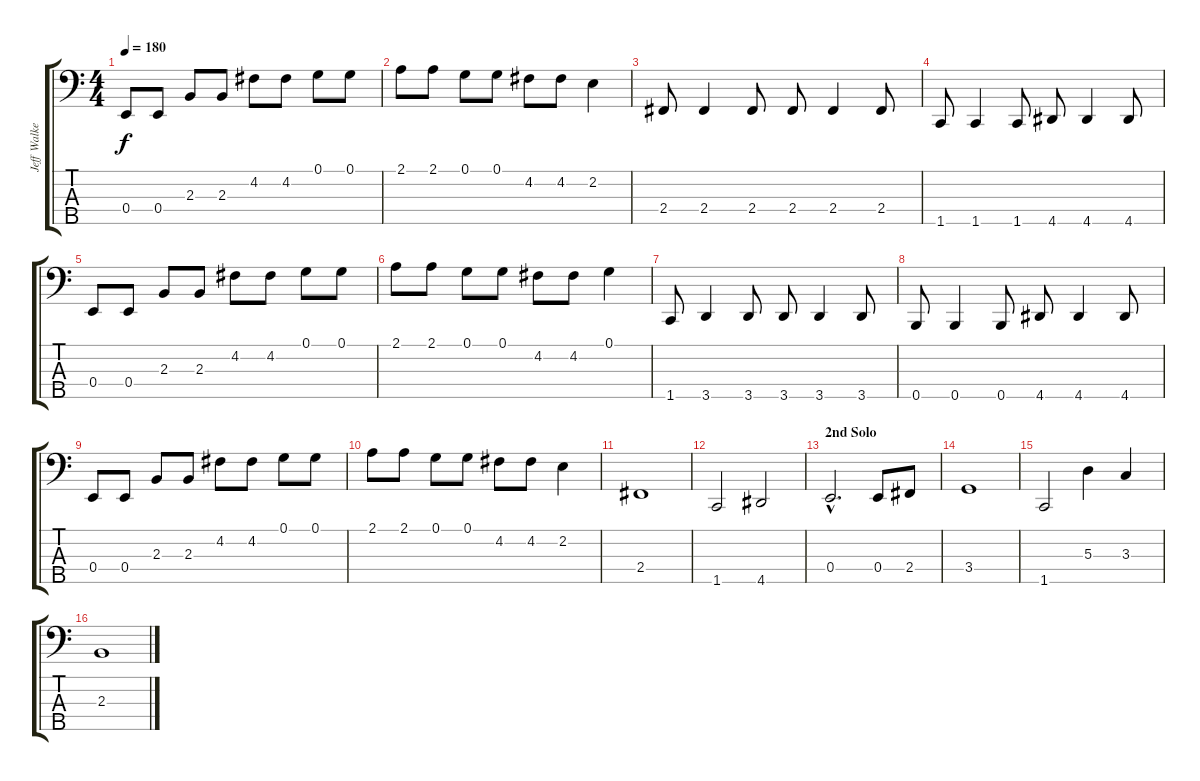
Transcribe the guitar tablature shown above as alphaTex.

\track ("Jeff Walker" "Jeff Walke") {instrument electricbassfinger}
\staff {score tabs}
\tuning (G2 D2 A1 E1 B0) {hide}
\ts (4 4)
\tempo 180
\clef f4
\ks c
0.4.8{dy f} 0.4.8 2.3.8 2.3.8 4.2.8 4.2.8 0.1.8 0.1.8 |
2.1.8 2.1.8 0.1.8 0.1.8 4.2.8 4.2.8 2.2.4 |
2.4.8 2.4.4 2.4.8 2.4.8 2.4.4 2.4.8 |
1.5.8 1.5.4 1.5.8 4.5.8 4.5.4 4.5.8 |
0.4.8 0.4.8 2.3.8 2.3.8 4.2.8 4.2.8 0.1.8 0.1.8 |
2.1.8 2.1.8 0.1.8 0.1.8 4.2.8 4.2.8 0.1.4 |
1.5.8 3.5.4 3.5.8 3.5.8 3.5.4 3.5.8 |
0.5.8 0.5.4 0.5.8 4.5.8 4.5.4 4.5.8 |
0.4.8 0.4.8 2.3.8 2.3.8 4.2.8 4.2.8 0.1.8 0.1.8 |
2.1.8 2.1.8 0.1.8 0.1.8 4.2.8 4.2.8 2.2.4 |
2.4.1 |
1.5.2 4.5.2 |
\section ("" "2nd Solo")
0.4{hac}.2{d} 0.4.8 2.4.8 |
3.4.1 |
1.5.2 5.3.4 3.3.4 |
2.3.1
